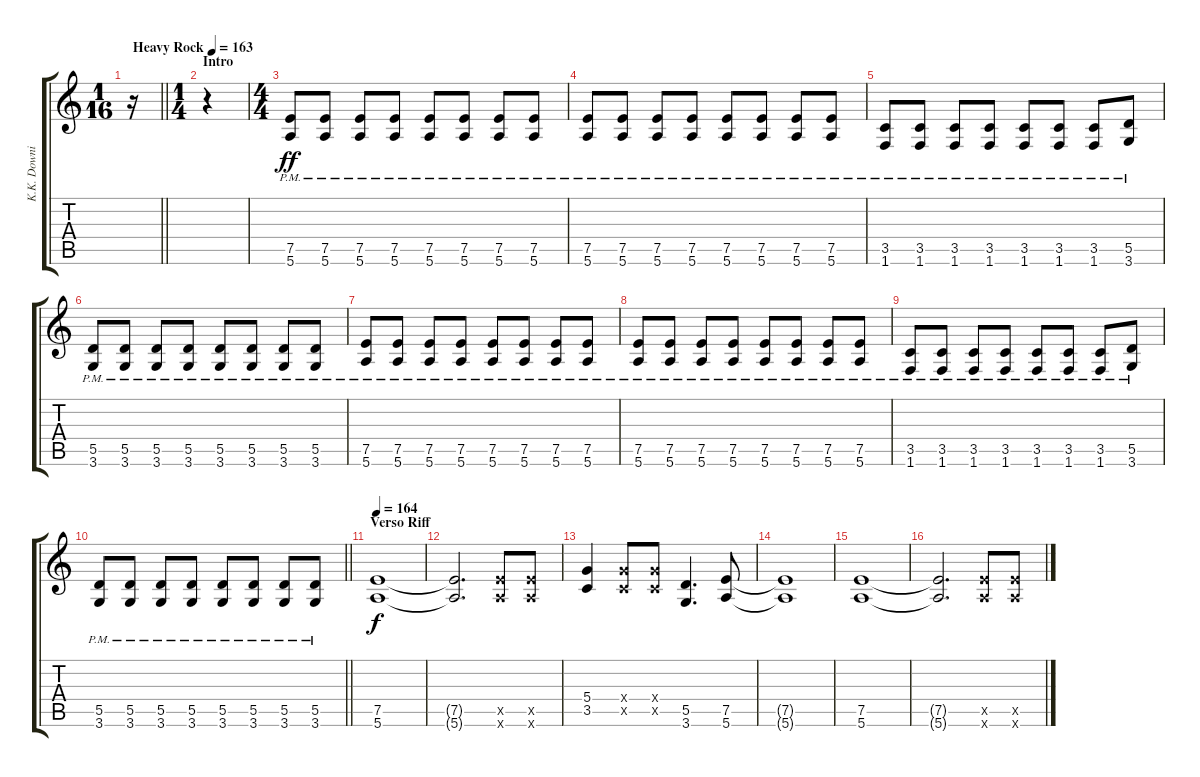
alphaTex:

\track ("K.K. Downing" "K.K. Downi") {instrument overdrivenguitar}
\staff {score tabs}
\tuning (E4 B3 G3 D3 A2 E2) {hide}
\ts (1 16)
\tempo (163 "Heavy Rock")
\clef g2
\barLineRight lightlight
\ks c
r.16{dy ff instrument overdrivenguitar} |
\ts (1 4)
\section ("" "Intro")
r.4 |
\ts (4 4)
(7.5{pm} 5.6{pm}).8 (7.5{pm} 5.6{pm}).8 (7.5{pm} 5.6{pm}).8 (7.5{pm} 5.6{pm}).8 (7.5{pm} 5.6{pm}).8 (7.5{pm} 5.6{pm}).8 (7.5{pm} 5.6{pm}).8 (7.5{pm} 5.6{pm}).8 |
(7.5{pm} 5.6{pm}).8 (7.5{pm} 5.6{pm}).8 (7.5{pm} 5.6{pm}).8 (7.5{pm} 5.6{pm}).8 (7.5{pm} 5.6{pm}).8 (7.5{pm} 5.6{pm}).8 (7.5{pm} 5.6{pm}).8 (7.5{pm} 5.6{pm}).8 |
(3.5{pm} 1.6{pm}).8 (3.5{pm} 1.6{pm}).8 (3.5{pm} 1.6{pm}).8 (3.5{pm} 1.6{pm}).8 (3.5{pm} 1.6{pm}).8 (3.5{pm} 1.6{pm}).8 (3.5{pm} 1.6{pm}).8 (5.5{pm} 3.6{pm}).8 |
(5.5{pm} 3.6{pm}).8 (5.5{pm} 3.6{pm}).8 (5.5{pm} 3.6{pm}).8 (5.5{pm} 3.6{pm}).8 (5.5{pm} 3.6{pm}).8 (5.5{pm} 3.6{pm}).8 (5.5{pm} 3.6{pm}).8 (5.5{pm} 3.6{pm}).8 |
(7.5{pm} 5.6{pm}).8 (7.5{pm} 5.6{pm}).8 (7.5{pm} 5.6{pm}).8 (7.5{pm} 5.6{pm}).8 (7.5{pm} 5.6{pm}).8 (7.5{pm} 5.6{pm}).8 (7.5{pm} 5.6{pm}).8 (7.5{pm} 5.6{pm}).8 |
(7.5{pm} 5.6{pm}).8 (7.5{pm} 5.6{pm}).8 (7.5{pm} 5.6{pm}).8 (7.5{pm} 5.6{pm}).8 (7.5{pm} 5.6{pm}).8 (7.5{pm} 5.6{pm}).8 (7.5{pm} 5.6{pm}).8 (7.5{pm} 5.6{pm}).8 |
(3.5{pm} 1.6{pm}).8 (3.5{pm} 1.6{pm}).8 (3.5{pm} 1.6{pm}).8 (3.5{pm} 1.6{pm}).8 (3.5{pm} 1.6{pm}).8 (3.5{pm} 1.6{pm}).8 (3.5{pm} 1.6{pm}).8 (5.5{pm} 3.6{pm}).8 |
\barLineRight lightlight
(5.5{pm} 3.6{pm}).8 (5.5{pm} 3.6{pm}).8 (5.5{pm} 3.6{pm}).8 (5.5{pm} 3.6{pm}).8 (5.5{pm} 3.6{pm}).8 (5.5{pm} 3.6{pm}).8 (5.5{pm} 3.6{pm}).8 (5.5{pm} 3.6{pm}).8 |
\section ("" "Verso Riff")
\tempo 164
(7.5 5.6).1{dy f} |
(7.5{t} 5.6{t}).2{d} (7.5{x} 5.6{x}).8 (7.5{x} 5.6{x}).8 |
(5.4 3.5).4 (5.4{x} 3.5{x}).8 (5.4{x} 3.5{x}).8 (5.5 3.6).4{d} (7.5 5.6).8 |
(7.5{t} 5.6{t}).1 |
(7.5 5.6).1 |
(7.5{t} 5.6{t}).2{d} (7.5{x} 5.6{x}).8 (7.5{x} 5.6{x}).8
